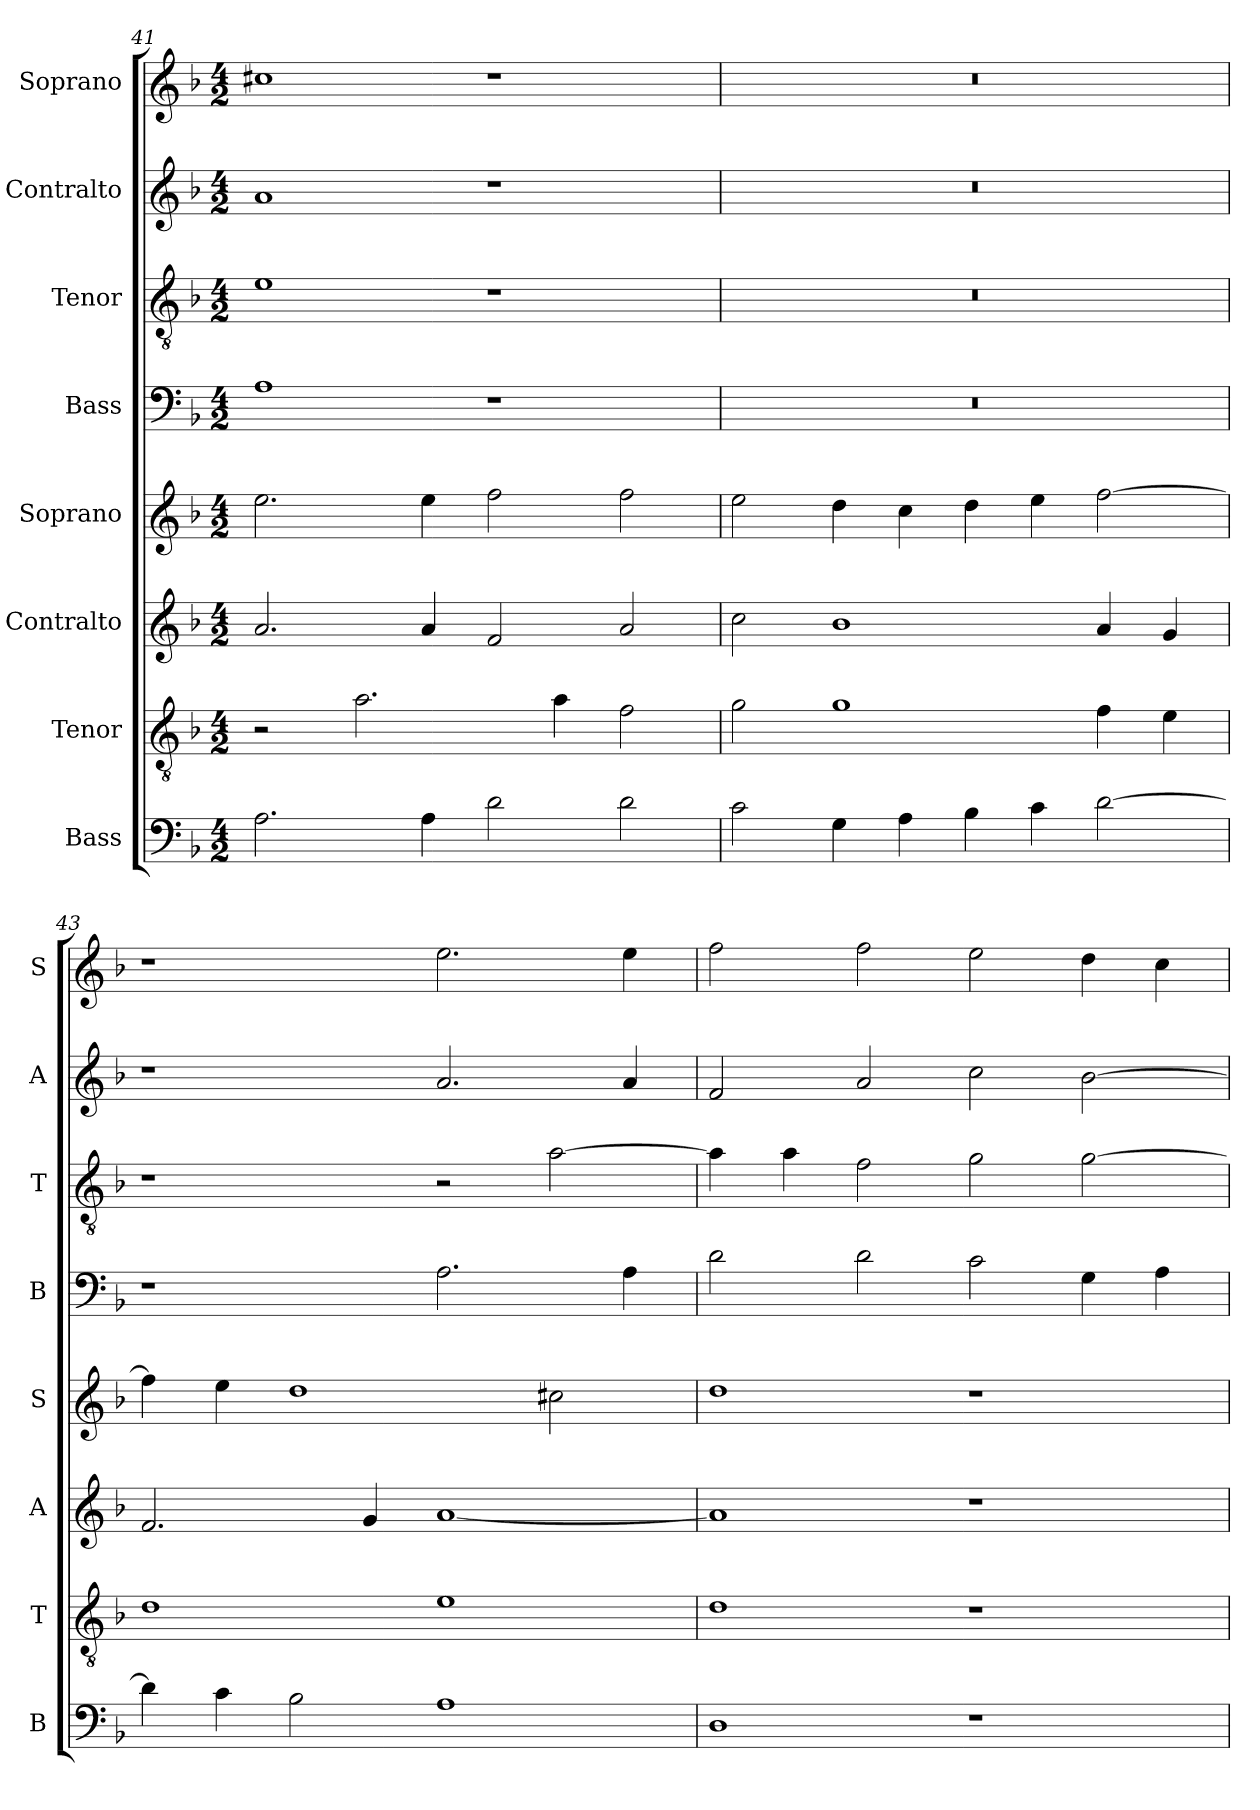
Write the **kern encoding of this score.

**kern	**kern	**kern	**kern	**kern	**kern	**kern	**kern
*part8	*part7	*part6	*part5	*part4	*part3	*part2	*part1
*staff8	*staff7	*staff6	*staff5	*staff4	*staff3	*staff2	*staff1
*I"Bass	*I"Tenor	*I"Contralto	*I"Soprano	*I"Bass	*I"Tenor	*I"Contralto	*I"Soprano
*I'B	*I'T	*I'A	*I'S	*I'B	*I'T	*I'A	*I'S
*clefF4	*clefGv2	*clefG2	*clefG2	*clefF4	*clefGv2	*clefG2	*clefG2
*k[b-]	*k[b-]	*k[b-]	*k[b-]	*k[b-]	*k[b-]	*k[b-]	*k[b-]
*G:dor	*G:dor	*G:dor	*G:dor	*G:dor	*G:dor	*G:dor	*G:dor
*M4/2	*M4/2	*M4/2	*M4/2	*M4/2	*M4/2	*M4/2	*M4/2
=41	=41	=41	=41	=41	=41	=41	=41
2.A	2r	2.a	2.ee	1A	1e	1a	1cc#X
.	2.a	.	.	.	.	.	.
4A	.	4a	4ee	.	.	.	.
2d	.	2f	2ff	1r	1r	1r	1r
.	4a	.	.	.	.	.	.
2d	2f	2a	2ff	.	.	.	.
=42	=42	=42	=42	=42	=42	=42	=42
2c	2g	2cc	2ee	0r	0r	0r	0r
4G	1g	1b-	4dd	.	.	.	.
4A	.	.	4cc	.	.	.	.
4B-	.	.	4dd	.	.	.	.
4c	.	.	4ee	.	.	.	.
[2d	4f	4a	[2ff	.	.	.	.
.	4e	4g	.	.	.	.	.
=43	=43	=43	=43	=43	=43	=43	=43
4d]	1d	2.f	4ff]	1r	1r	1r	1r
4c	.	.	4ee	.	.	.	.
2B-	.	.	1dd	.	.	.	.
.	.	4g	.	.	.	.	.
1A	1e	[1a	.	2.A	2r	2.a	2.ee
.	.	.	2cc#X	.	[2a	.	.
.	.	.	.	4A	.	4a	4ee
=44	=44	=44	=44	=44	=44	=44	=44
1D	1d	1a]	1dd	2d	4a]	2f	2ff
.	.	.	.	.	4a	.	.
.	.	.	.	2d	2f	2a	2ff
1r	1r	1r	1r	2c	2g	2cc	2ee
.	.	.	.	4G	[2g	[2b-	4dd
.	.	.	.	4A	.	.	4cc
=	=	=	=	=	=	=	=
*-	*-	*-	*-	*-	*-	*-	*-
